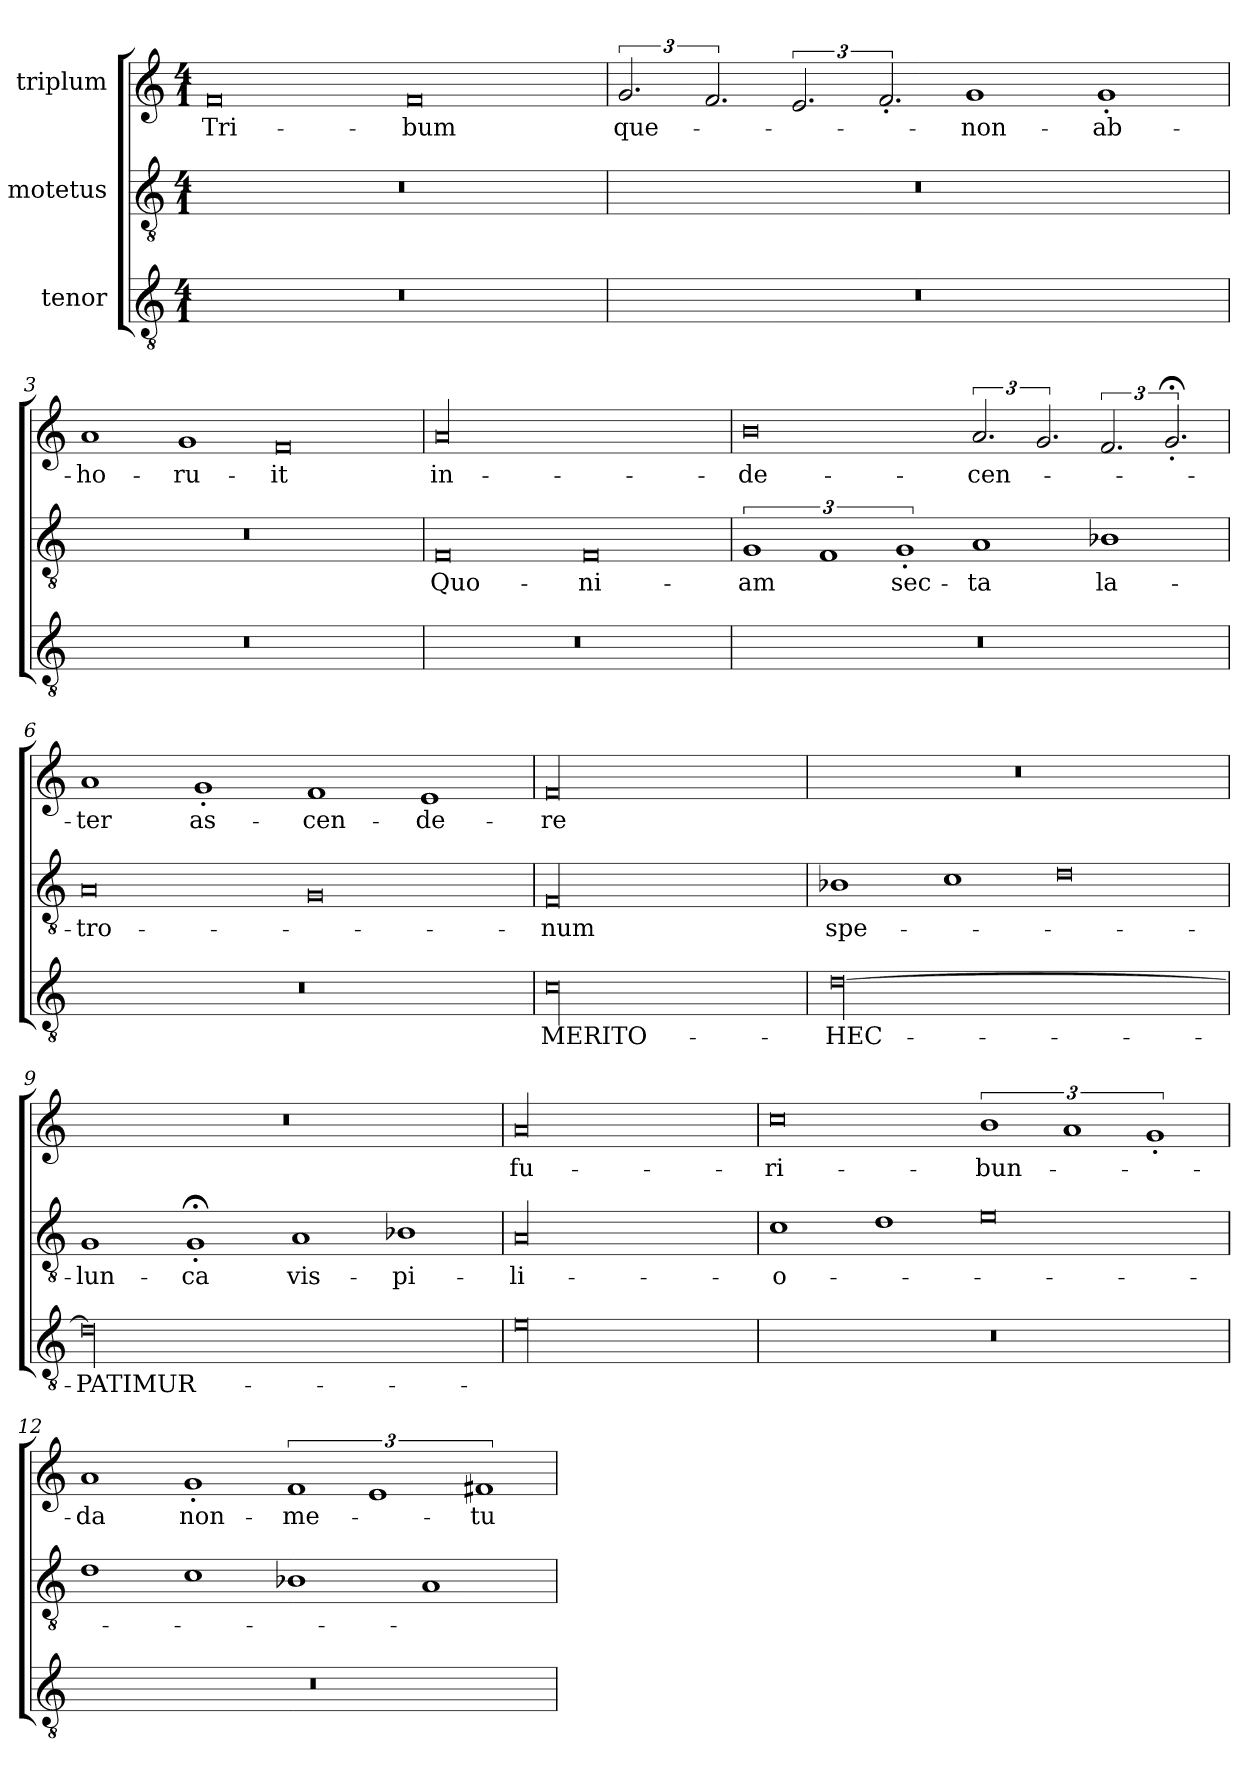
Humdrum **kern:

**kern	**text	**kern	**text	**kern	**text
*part3	*part3	*part2	*part2	*part1	*part1
*staff3	*staff3	*staff2	*staff2	*staff1	*staff1
*I"tenor	*	*I"motetus	*	*I"triplum	*
*clefGv2	*	*clefGv2	*	*clefG2	*
*k[]	*	*k[]	*	*k[]	*
*C:	*	*C:	*	*C:	*
*M4/1	*	*M4/1	*	*M4/1	*
=1	=1	=1	=1	=1	=1
00r	.	00r	.	0f/	Tri-
.	.	.	.	0f/	-bum
=2	=2	=2	=2	=2	=2
00r	.	00r	.	3.g/	que-
.	.	.	.	3.f/	.
.	.	.	.	3.e/	.
.	.	.	.	3.f'/	.
.	.	.	.	1g/	non-
.	.	.	.	1g'/	ab-
=3	=3	=3	=3	=3	=3
00r	.	00r	.	1a/	-ho-
.	.	.	.	1g/	-ru-
.	.	.	.	0f/	-it
=4	=4	=4	=4	=4	=4
00r	.	0F/	Quo-	00a/	in-
.	.	0F/	-ni-	.	.
=5	=5	=5	=5	=5	=5
00r	.	3%2G/	-am	0b\	de-
.	.	3%2F/	.	.	.
.	.	3%2G'/	sec-	.	.
.	.	1A/	-ta	3.a/	-cen-
.	.	.	.	3.g/	.
.	.	1B-X\	la-	3.f/	.
.	.	.	.	3.g;<'/	.
=6	=6	=6	=6	=6	=6
00r	.	0A/	-tro-	1a/	-ter
.	.	.	.	1g'/	as-
.	.	0G/	.	1f/	-cen-
.	.	.	.	1e/	-de-
=7	=7	=7	=7	=7	=7
00c\	MERITO-	00F/	-num	00f/	-re
=8	=8	=8	=8	=8	=8
[00d\	HEC-	1B-X\	spe-	00r	.
.	.	1c\	.	.	.
.	.	0d\	.	.	.
=9	=9	=9	=9	=9	=9
00d\]	PATIMUR-	1G/	-lun-	00r	.
.	.	1G;<'/	-ca	.	.
.	.	1A/	vis-	.	.
.	.	1B-X\	-pi-	.	.
=10	=10	=10	=10	=10	=10
00e\	.	00A/	-li-	00a/	fu-
=11	=11	=11	=11	=11	=11
00r	.	1c\	-o-	0cc\	-ri-
.	.	1d\	.	.	.
.	.	0e\	.	3%2b\	-bun-
.	.	.	.	3%2a/	.
.	.	.	.	3%2g'/	.
=12	=12	=12	=12	=12	=12
00r	.	1d\	.	1a/	-da
.	.	1c\	.	1g'/	non-
.	.	1B-X\	.	3%2f/	me-
.	.	.	.	3%2e/	.
.	.	1A/	.	.	.
.	.	.	.	3%2f#X/	-tu-
=	=	=	=	=	=
*-	*-	*-	*-	*-	*-
